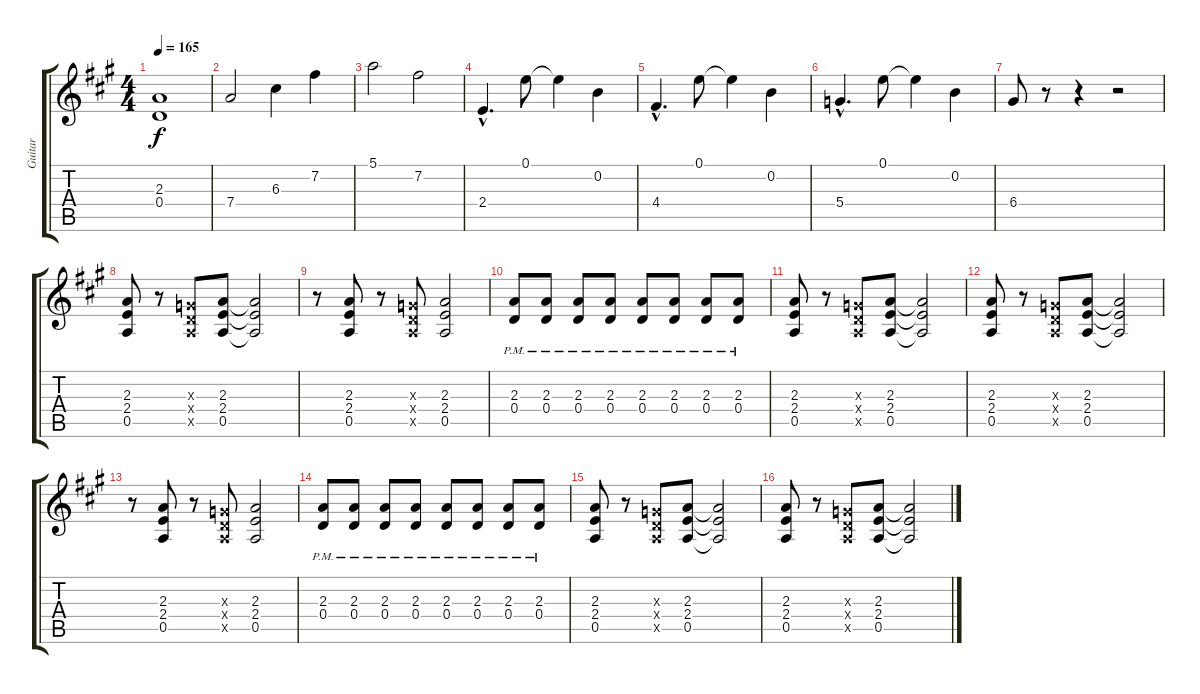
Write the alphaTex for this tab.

\track ("Guitar" "Guitar") {instrument electricguitarclean}
\staff {score tabs}
\tuning (E4 B3 G3 D3 A2 E2) {hide}
\ts (4 4)
\tempo 165
\clef g2
\ks a
(2.3{t} 0.4{t}).1{dy f} |
7.4.2 6.3.4 7.2.4 |
5.1.2 7.2.2 |
2.4{hac}.4{d} 0.1.8 0.1{t}.4 0.2.4 |
4.4{hac}.4{d} 0.1.8 0.1{t}.4 0.2.4 |
5.4{hac}.4{d} 0.1.8 0.1{t}.4 0.2.4 |
6.4.8 r.8 r.4 r.2 |
(2.3 2.4 0.5).8 r.8 (0.3{x} 0.4{x} 0.5{x}).8 (2.3 2.4 0.5).8 (2.3{t} 2.4{t} 0.5{t}).2 |
r.8 (2.3 2.4 0.5).8 r.8 (0.3{x} 0.4{x} 0.5{x}).8 (2.3 2.4 0.5).2 |
(2.3{pm} 0.4{pm}).8 (2.3{pm} 0.4{pm}).8 (2.3{pm} 0.4{pm}).8 (2.3{pm} 0.4{pm}).8 (2.3{pm} 0.4{pm}).8 (2.3{pm} 0.4{pm}).8 (2.3{pm} 0.4{pm}).8 (2.3{pm} 0.4{pm}).8 |
(2.3 2.4 0.5).8 r.8 (0.3{x} 0.4{x} 0.5{x}).8 (2.3 2.4 0.5).8 (2.3{t} 2.4{t} 0.5{t}).2 |
(2.3 2.4 0.5).8 r.8 (0.3{x} 0.4{x} 0.5{x}).8 (2.3 2.4 0.5).8 (2.3{t} 2.4{t} 0.5{t}).2 |
r.8 (2.3 2.4 0.5).8 r.8 (0.3{x} 0.4{x} 0.5{x}).8 (2.3 2.4 0.5).2 |
(2.3{pm} 0.4{pm}).8 (2.3{pm} 0.4{pm}).8 (2.3{pm} 0.4{pm}).8 (2.3{pm} 0.4{pm}).8 (2.3{pm} 0.4{pm}).8 (2.3{pm} 0.4{pm}).8 (2.3{pm} 0.4{pm}).8 (2.3{pm} 0.4{pm}).8 |
(2.3 2.4 0.5).8 r.8 (0.3{x} 0.4{x} 0.5{x}).8 (2.3 2.4 0.5).8 (2.3{t} 2.4{t} 0.5{t}).2 |
(2.3 2.4 0.5).8 r.8 (0.3{x} 0.4{x} 0.5{x}).8 (2.3 2.4 0.5).8 (2.3{t} 2.4{t} 0.5{t}).2
